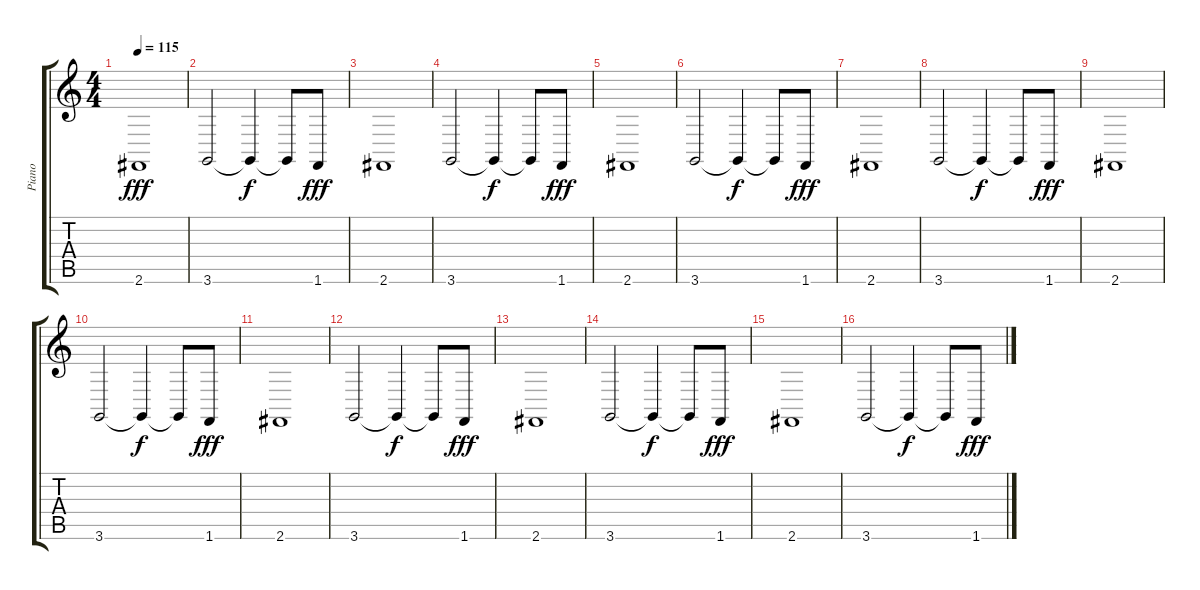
\track ("Piano" "Piano") {instrument electricgrandpiano}
\staff {score tabs}
\tuning (E4 B3 G3 D3 A2 E2) {hide}
\ts (4 4)
\tempo 115
\clef g2
\ks c
2.6.1{dy fff instrument electricgrandpiano} |
3.6.2 3.6{t}.4{dy f} 3.6{t}.8 1.6.8{dy fff} |
2.6.1 |
3.6.2 3.6{t}.4{dy f} 3.6{t}.8 1.6.8{dy fff} |
2.6.1 |
3.6.2 3.6{t}.4{dy f} 3.6{t}.8 1.6.8{dy fff} |
2.6.1 |
3.6.2 3.6{t}.4{dy f} 3.6{t}.8 1.6.8{dy fff} |
2.6.1 |
3.6.2 3.6{t}.4{dy f} 3.6{t}.8 1.6.8{dy fff} |
2.6.1 |
3.6.2 3.6{t}.4{dy f} 3.6{t}.8 1.6.8{dy fff} |
2.6.1 |
3.6.2 3.6{t}.4{dy f} 3.6{t}.8 1.6.8{dy fff} |
2.6.1 |
3.6.2 3.6{t}.4{dy f} 3.6{t}.8 1.6.8{dy fff}
